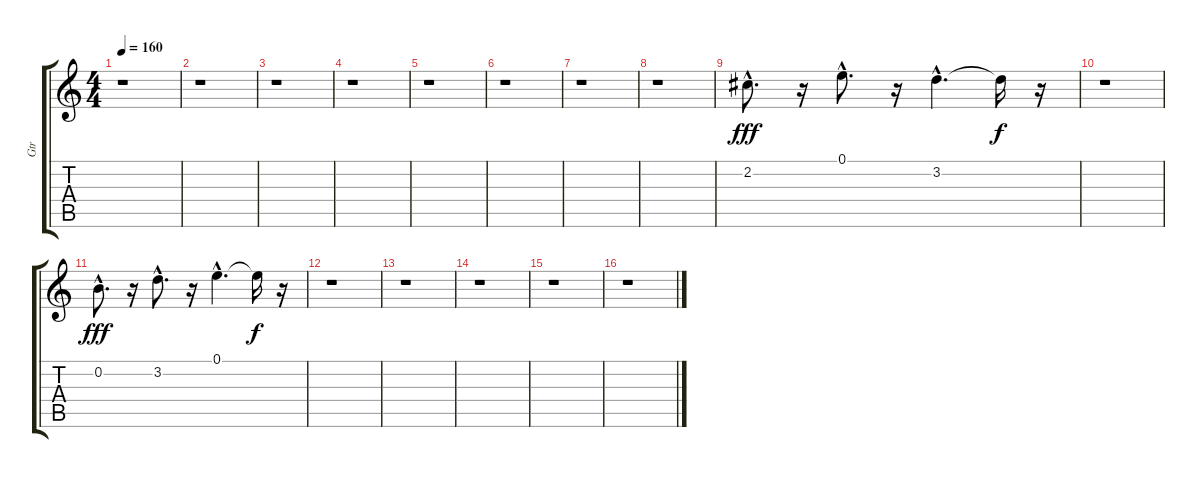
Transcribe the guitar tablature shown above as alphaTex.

\track ("Gtr" "Gtr") {instrument electricguitarjazz}
\staff {score tabs}
\tuning (E4 B3 G3 D3 A2 E2) {hide}
\ts (4 4)
\tempo 160
\clef g2
\ks c
r.1{dy fff} |
r.1 |
r.1 |
r.1 |
r.1 |
r.1 |
r.1 |
r.1 |
2.2{hac}.8{d} r.16 0.1{hac}.8{d} r.16 3.2{hac}.4{d} 3.2{t}.16{dy f} r.16 |
r.1 |
0.2{hac}.8{d dy fff} r.16 3.2{hac}.8{d} r.16 0.1{hac}.4{d} 0.1{t}.16{dy f} r.16 |
r.1 |
r.1 |
r.1 |
r.1 |
r.1
